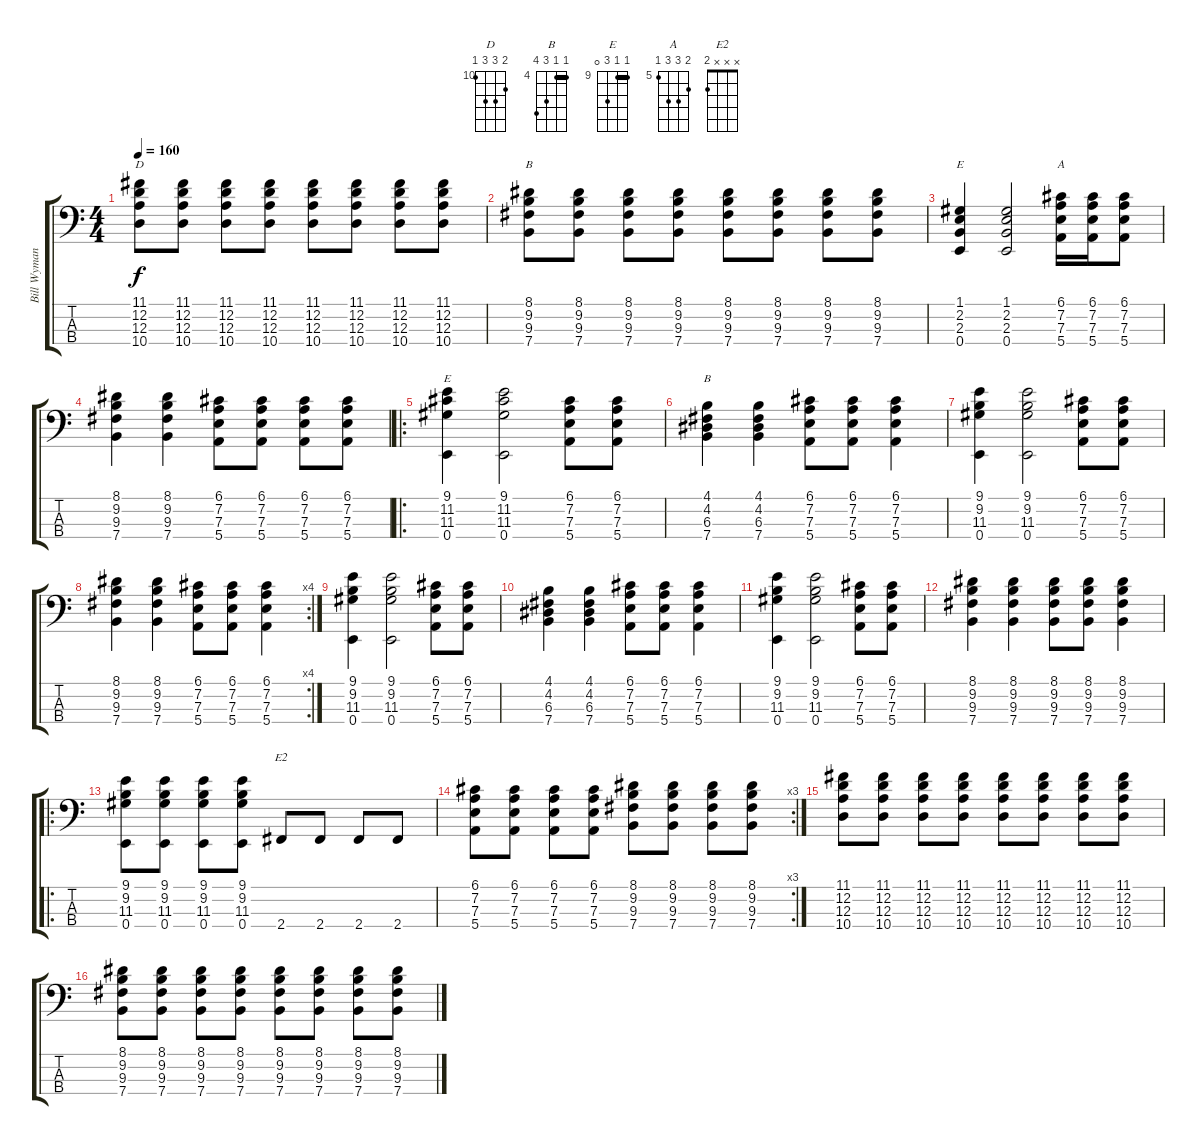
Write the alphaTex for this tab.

\track ("Bill Wyman" "Bill Wyman") {instrument electricbasspick}
\staff {score tabs}
\tuning (G2 D2 A1 E1) {hide}
\chord ("D" 11 12 12 10) {firstfret 10}
\chord ("B" 8 9 9 7) {firstfret 7}
\chord ("E" 1 2 2 0)
\chord ("A" 6 7 7 5) {firstfret 5}
\chord ("E" 9 9 11 0) {firstfret 9 barre 9}
\chord ("B" 4 4 6 7) {firstfret 4 barre 4}
\chord ("E2" x x x 2) {barre 2}
\ts (4 4)
\tempo 160
\clef f4
\ks c
(11.1 12.2 12.3 10.4).8{ch "D" dy f} (11.1 12.2 12.3 10.4).8 (11.1 12.2 12.3 10.4).8 (11.1 12.2 12.3 10.4).8 (11.1 12.2 12.3 10.4).8 (11.1 12.2 12.3 10.4).8 (11.1 12.2 12.3 10.4).8 (11.1 12.2 12.3 10.4).8 |
(8.1 9.2 9.3 7.4).8{ch "B"} (8.1 9.2 9.3 7.4).8 (8.1 9.2 9.3 7.4).8 (8.1 9.2 9.3 7.4).8 (8.1 9.2 9.3 7.4).8 (8.1 9.2 9.3 7.4).8 (8.1 9.2 9.3 7.4).8 (8.1 9.2 9.3 7.4).8 |
(1.1 2.2 2.3 0.4).4{ch "E"} (1.1 2.2 2.3 0.4).2 (6.1 7.2 7.3 5.4).16{ch "A"} (6.1 7.2 7.3 5.4).16 (6.1 7.2 7.3 5.4).8 |
(8.1 9.2 9.3 7.4).4 (8.1 9.2 9.3 7.4).4 (6.1 7.2 7.3 5.4).8 (6.1 7.2 7.3 5.4).8 (6.1 7.2 7.3 5.4).8 (6.1 7.2 7.3 5.4).8 |
\ro
(9.1 11.2 11.3 0.4).4{ch "E"} (9.1 11.2 11.3 0.4).2 (6.1 7.2 7.3 5.4).8 (6.1 7.2 7.3 5.4).8 |
(4.1 4.2 6.3 7.4).4{ch "B"} (4.1 4.2 6.3 7.4).4 (6.1 7.2 7.3 5.4).8 (6.1 7.2 7.3 5.4).8 (6.1 7.2 7.3 5.4).4 |
(9.1 9.2 11.3 0.4).4 (9.1 9.2 11.3 0.4).2 (6.1 7.2 7.3 5.4).8 (6.1 7.2 7.3 5.4).8 |
\rc 4
(8.1 9.2 9.3 7.4).4 (8.1 9.2 9.3 7.4).4 (6.1 7.2 7.3 5.4).8 (6.1 7.2 7.3 5.4).8 (6.1 7.2 7.3 5.4).4 |
(9.1 9.2 11.3 0.4).4 (9.1 9.2 11.3 0.4).2 (6.1 7.2 7.3 5.4).8 (6.1 7.2 7.3 5.4).8 |
(4.1 4.2 6.3 7.4).4 (4.1 4.2 6.3 7.4).4 (6.1 7.2 7.3 5.4).8 (6.1 7.2 7.3 5.4).8 (6.1 7.2 7.3 5.4).4 |
(9.1 9.2 11.3 0.4).4 (9.1 9.2 11.3 0.4).2 (6.1 7.2 7.3 5.4).8 (6.1 7.2 7.3 5.4).8 |
(8.1 9.2 9.3 7.4).4 (8.1 9.2 9.3 7.4).4 (8.1 9.2 9.3 7.4).8 (8.1 9.2 9.3 7.4).8 (8.1 9.2 9.3 7.4).4 |
\ro
(9.1 9.2 11.3 0.4).8 (9.1 9.2 11.3 0.4).8 (9.1 9.2 11.3 0.4).8 (9.1 9.2 11.3 0.4).8 2.4.8{ch "E2"} 2.4.8 2.4.8 2.4.8 |
\rc 3
(6.1 7.2 7.3 5.4).8 (6.1 7.2 7.3 5.4).8 (6.1 7.2 7.3 5.4).8 (6.1 7.2 7.3 5.4).8 (8.1 9.2 9.3 7.4).8 (8.1 9.2 9.3 7.4).8 (8.1 9.2 9.3 7.4).8 (8.1 9.2 9.3 7.4).8 |
(11.1 12.2 12.3 10.4).8 (11.1 12.2 12.3 10.4).8 (11.1 12.2 12.3 10.4).8 (11.1 12.2 12.3 10.4).8 (11.1 12.2 12.3 10.4).8 (11.1 12.2 12.3 10.4).8 (11.1 12.2 12.3 10.4).8 (11.1 12.2 12.3 10.4).8 |
(8.1 9.2 9.3 7.4).8 (8.1 9.2 9.3 7.4).8 (8.1 9.2 9.3 7.4).8 (8.1 9.2 9.3 7.4).8 (8.1 9.2 9.3 7.4).8 (8.1 9.2 9.3 7.4).8 (8.1 9.2 9.3 7.4).8 (8.1 9.2 9.3 7.4).8
